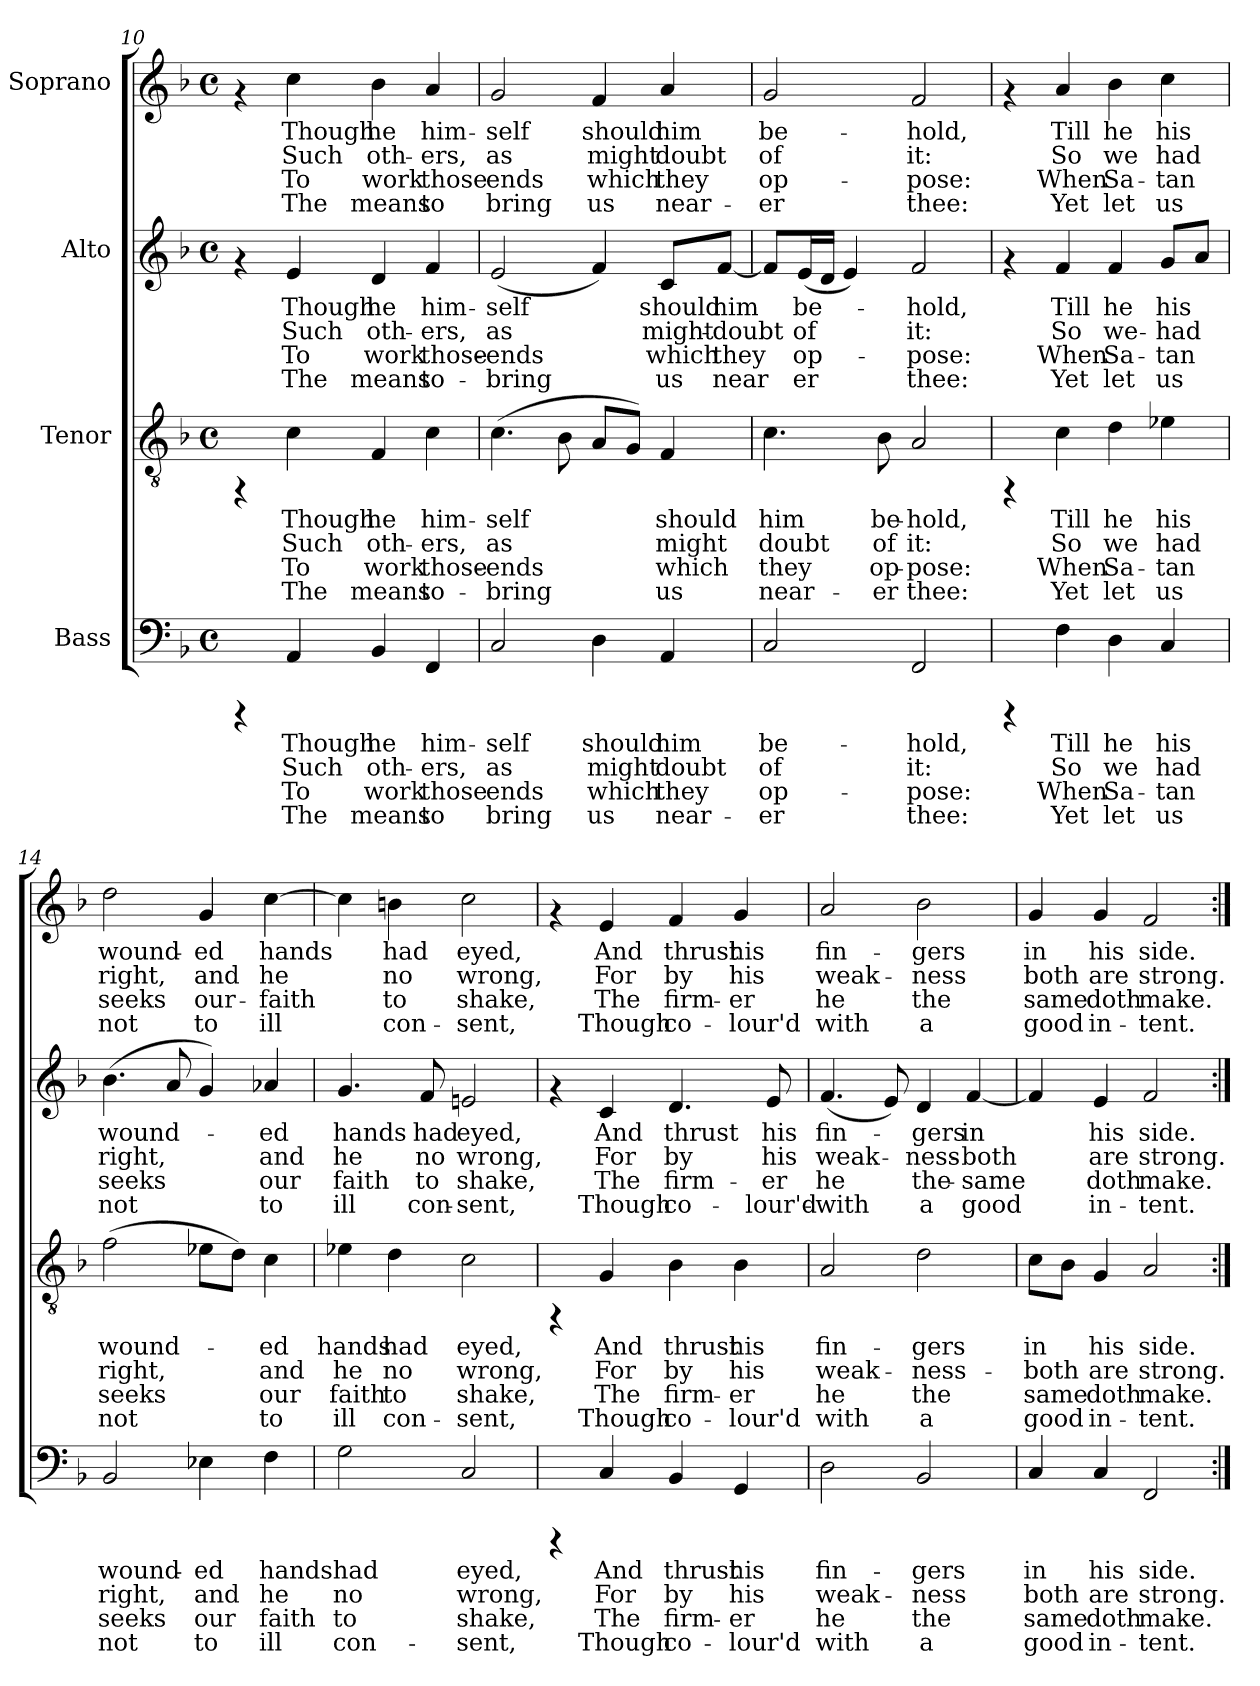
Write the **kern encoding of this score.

**kern	**text	**text	**text	**text	**kern	**text	**text	**text	**text	**kern	**text	**text	**text	**text	**kern	**text	**text	**text	**text
*part4	*part4	*part4	*part4	*part4	*part3	*part3	*part3	*part3	*part3	*part2	*part2	*part2	*part2	*part2	*part1	*part1	*part1	*part1	*part1
*staff4	*staff4	*staff4	*staff4	*staff4	*staff3	*staff3	*staff3	*staff3	*staff3	*staff2	*staff2	*staff2	*staff2	*staff2	*staff1	*staff1	*staff1	*staff1	*staff1
*I"Bass	*	*	*	*	*I"Tenor	*	*	*	*	*I"Alto	*	*	*	*	*I"Soprano	*	*	*	*
!!LO:PB:g=z
*clefF4	*	*	*	*	*clefGv2	*	*	*	*	*clefG2	*	*	*	*	*clefG2	*	*	*	*
*k[b-]	*	*	*	*	*k[b-]	*	*	*	*	*k[b-]	*	*	*	*	*k[b-]	*	*	*	*
*F:	*	*	*	*	*F:	*	*	*	*	*F:	*	*	*	*	*F:	*	*	*	*
*M4/4	*	*	*	*	*M4/4	*	*	*	*	*M4/4	*	*	*	*	*M4/4	*	*	*	*
*met(c)	*	*	*	*	*met(c)	*	*	*	*	*met(c)	*	*	*	*	*met(c)	*	*	*	*
=10	=10	=10	=10	=10	=10	=10	=10	=10	=10	=10	=10	=10	=10	=10	=10	=10	=10	=10	=10
4rCCC	.	.	.	.	4rFF	.	.	.	.	4rf	.	.	.	.	4rf	.	.	.	.
!	!LO:LY:b:rj	!LO:LY:b:rj	!LO:LY:b:rj	!LO:LY:b:rj	!	!LO:LY:b:rj	!LO:LY:b:rj	!LO:LY:b:rj	!LO:LY:b:rj	!	!LO:LY:b:rj	!LO:LY:b:rj	!LO:LY:b:rj	!LO:LY:b:rj	!	!LO:LY:b:rj	!LO:LY:b:rj	!LO:LY:b:rj	!LO:LY:b:rj
4AA/	Though	Such	To	The	4c\	Though	Such	To	The	4e/	Though	Such	To	The	4cc\	Though	Such	To	The
!	!LO:LY:b:rj	!LO:LY:b:rj	!LO:LY:b:rj	!LO:LY:b:rj	!	!LO:LY:b:rj	!LO:LY:b:rj	!LO:LY:b:rj	!LO:LY:b:rj	!	!LO:LY:b:rj	!LO:LY:b:rj	!LO:LY:b:rj	!LO:LY:b:rj	!	!LO:LY:b:rj	!LO:LY:b:rj	!LO:LY:b:rj	!LO:LY:b:rj
4BB-/	he	oth-	-work	means	4F/	he	oth-	-work	means	4d/	he	oth-	-work	means	4b-\	he	oth-	-work	means
!	!LO:LY:b:rj	!LO:LY:b:rj	!LO:LY:b:rj	!LO:LY:b:rj	!	!LO:LY:b:rj	!LO:LY:b:rj	!LO:LY:b:rj	!LO:LY:b:rj	!	!LO:LY:b:rj	!LO:LY:b:rj	!LO:LY:b:rj	!LO:LY:b:rj	!	!LO:LY:b:rj	!LO:LY:b:rj	!LO:LY:b:rj	!LO:LY:b:rj
4FF/	him-	-ers,	those	to	4c\	him-	-ers,	those-	-to-	4f/	him-	-ers,	those-	-to-	4a/	him-	-ers,	those	to
=11	=11	=11	=11	=11	=11	=11	=11	=11	=11	=11	=11	=11	=11	=11	=11	=11	=11	=11	=11
!	!LO:LY:b:rj	!LO:LY:b:rj	!LO:LY:b:rj	!LO:LY:b:rj	!	!LO:LY:b:rj	!LO:LY:b:rj	!LO:LY:b:rj	!LO:LY:b:rj	!	!LO:LY:b:rj	!LO:LY:b:rj	!LO:LY:b:rj	!LO:LY:b:rj	!	!LO:LY:b:rj	!LO:LY:b:rj	!LO:LY:b:rj	!LO:LY:b:rj
2C/	self	as	ends	bring	(>4.c\	-self	as	ends	bring	(<2e/	-self	as	ends	bring	2g/	self	as	ends	bring
!	!	!	!	!	!	!LO:LY:b:rj	!LO:LY:b:rj	!LO:LY:b:rj	!LO:LY:b:rj	!	!	!	!	!	!	!	!	!	!
.	.	.	.	.	8B-\	.	.	.	.	.	.	.	.	.	.	.	.	.	.
!	!LO:LY:b:rj	!LO:LY:b:rj	!LO:LY:b:rj	!LO:LY:b:rj	!	!LO:LY:b:rj	!LO:LY:b:rj	!LO:LY:b:rj	!LO:LY:b:rj	!	!LO:LY:b:rj	!LO:LY:b:rj	!LO:LY:b:rj	!LO:LY:b:rj	!	!LO:LY:b:rj	!LO:LY:b:rj	!LO:LY:b:rj	!LO:LY:b:rj
4D\	should	might	which	us	8A/L	.	.	.	.	4f/)	.	.	-	-	4f/	should	might	which	us
!	!	!	!	!	!	!LO:LY:b:rj	!LO:LY:b:rj	!LO:LY:b:rj	!LO:LY:b:rj	!	!	!	!	!	!	!	!	!	!
.	.	.	.	.	8G/J)	.	.	.	.	.	.	.	.	.	.	.	.	.	.
!	!LO:LY:b:rj	!LO:LY:b:rj	!LO:LY:b:rj	!LO:LY:b:rj	!	!LO:LY:b:rj	!LO:LY:b:rj	!LO:LY:b:rj	!LO:LY:b:rj	!	!LO:LY:b:rj	!LO:LY:b:rj	!LO:LY:b:rj	!LO:LY:b:rj	!	!LO:LY:b:rj	!LO:LY:b:rj	!LO:LY:b:rj	!LO:LY:b:rj
4AA/	him	doubt	they	near-	4F/	should	might	which	us	8c/L	should	might-	-which	us	4a/	him	doubt	they	near-
!	!	!	!	!	!	!	!	!	!	!	!LO:LY:b:rj	!LO:LY:b:rj	!LO:LY:b:rj	!LO:LY:b:rj	!	!	!	!	!
.	.	.	.	.	.	.	.	.	.	[<8f/J	him	doubt	they	near-	.	.	.	.	.
=12	=12	=12	=12	=12	=12	=12	=12	=12	=12	=12	=12	=12	=12	=12	=12	=12	=12	=12	=12
!	!LO:LY:b:rj	!LO:LY:b:rj	!LO:LY:b:rj	!LO:LY:b:rj	!	!LO:LY:b:rj	!LO:LY:b:rj	!LO:LY:b:rj	!LO:LY:b:rj	!	!LO:LY:b:rj	!LO:LY:b:rj	!LO:LY:b:rj	!LO:LY:b:rj	!	!LO:LY:b:rj	!LO:LY:b:rj	!LO:LY:b:rj	!LO:LY:b:rj
2C/	-be-	-of	op-	-er	4.c\	him	doubt	they	near-	8f/L]	--	--	-	-	2g/	-be-	-of	op-	-er
!	!	!	!	!	!	!	!	!	!	!	!LO:LY:b:rj	!LO:LY:b:rj	!LO:LY:b:rj	!LO:LY:b:rj	!	!	!	!	!
.	.	.	.	.	.	.	.	.	.	(<16e/	-be-	-of	op-	-er	.	.	.	.	.
!	!	!	!	!	!	!	!	!	!	!	!LO:LY:b:rj	!LO:LY:b:rj	!LO:LY:b:rj	!LO:LY:b:rj	!	!	!	!	!
.	.	.	.	.	.	.	.	.	.	16d/J	.	.	.	.	.	.	.	.	.
!	!	!	!	!	!	!	!	!	!	!	!LO:LY:b:rj	!LO:LY:b:rj	!LO:LY:b:rj	!LO:LY:b:rj	!	!	!	!	!
.	.	.	.	.	.	.	.	.	.	4e/)	.	.	.	.	.	.	.	.	.
!	!	!	!	!	!	!LO:LY:b:rj	!LO:LY:b:rj	!LO:LY:b:rj	!LO:LY:b:rj	!	!	!	!	!	!	!	!	!	!
.	.	.	.	.	8B-\	-be-	-of	op-	-er	.	.	.	.	.	.	.	.	.	.
!	!LO:LY:b:rj	!LO:LY:b:rj	!LO:LY:b:rj	!LO:LY:b:rj	!	!LO:LY:b:rj	!LO:LY:b:rj	!LO:LY:b:rj	!LO:LY:b:rj	!	!LO:LY:b:rj	!LO:LY:b:rj	!LO:LY:b:rj	!LO:LY:b:rj	!	!LO:LY:b:rj	!LO:LY:b:rj	!LO:LY:b:rj	!LO:LY:b:rj
2FF/	hold,	it:	pose:	thee:	2A/	hold,	it:	pose:	thee:	2f/	hold,	it:	pose:	thee:	2f/	hold,	it:	pose:	thee:
=13	=13	=13	=13	=13	=13	=13	=13	=13	=13	=13	=13	=13	=13	=13	=13	=13	=13	=13	=13
4rCCC	.	.	.	.	4rFF	.	.	.	.	4rf	.	.	.	.	4rf	.	.	.	.
!	!LO:LY:b:rj	!LO:LY:b:rj	!LO:LY:b:rj	!LO:LY:b:rj	!	!LO:LY:b:rj	!LO:LY:b:rj	!LO:LY:b:rj	!LO:LY:b:rj	!	!LO:LY:b:rj	!LO:LY:b:rj	!LO:LY:b:rj	!LO:LY:b:rj	!	!LO:LY:b:rj	!LO:LY:b:rj	!LO:LY:b:rj	!LO:LY:b:rj
4F\	Till	So	When	Yet	4c\	Till	So	When	Yet	4f/	Till	So	When	Yet	4a/	Till	So	When	Yet
!	!LO:LY:b:rj	!LO:LY:b:rj	!LO:LY:b:rj	!LO:LY:b:rj	!	!LO:LY:b:rj	!LO:LY:b:rj	!LO:LY:b:rj	!LO:LY:b:rj	!	!LO:LY:b:rj	!LO:LY:b:rj	!LO:LY:b:rj	!LO:LY:b:rj	!	!LO:LY:b:rj	!LO:LY:b:rj	!LO:LY:b:rj	!LO:LY:b:rj
4D\	he	we	Sa-	-let	4d\	he	we	Sa-	-let	4f/	he	we-	-Sa-	-let	4b-\	he	we	Sa-	-let
!	!LO:LY:b:rj	!LO:LY:b:rj	!LO:LY:b:rj	!LO:LY:b:rj	!	!LO:LY:b:rj	!LO:LY:b:rj	!LO:LY:b:rj	!LO:LY:b:rj	!	!LO:LY:b:rj	!LO:LY:b:rj	!LO:LY:b:rj	!LO:LY:b:rj	!	!LO:LY:b:rj	!LO:LY:b:rj	!LO:LY:b:rj	!LO:LY:b:rj
4C/	his	had	tan	us	4e-X\	his	had	tan	us	8g/L	his	had	tan	us	4cc\	his	had	tan	us
!	!	!	!	!	!	!	!	!	!	!	!LO:LY:b:rj	!LO:LY:b:rj	!LO:LY:b:rj	!LO:LY:b:rj	!	!	!	!	!
.	.	.	.	.	.	.	.	.	.	8a/J	.	.	.	.	.	.	.	.	.
!!LO:LB:g=z
=14	=14	=14	=14	=14	=14	=14	=14	=14	=14	=14	=14	=14	=14	=14	=14	=14	=14	=14	=14
!	!LO:LY:b:rj	!LO:LY:b:rj	!LO:LY:b:rj	!LO:LY:b:rj	!	!LO:LY:b:rj	!LO:LY:b:rj	!LO:LY:b:rj	!LO:LY:b:rj	!	!LO:LY:b:rj	!LO:LY:b:rj	!LO:LY:b:rj	!LO:LY:b:rj	!	!LO:LY:b:rj	!LO:LY:b:rj	!LO:LY:b:rj	!LO:LY:b:rj
2BB-/	wound-	-right,	seeks	not	(>2f\	wound-	-right,	seeks	not	(>4.b-\	wound-	-right,	seeks	not	2dd\	wound-	-right,	seeks	not
!	!	!	!	!	!	!	!	!	!	!	!LO:LY:b:rj	!LO:LY:b:rj	!LO:LY:b:rj	!LO:LY:b:rj	!	!	!	!	!
.	.	.	.	.	.	.	.	.	.	8a/	.	.	.	.	.	.	.	.	.
!	!LO:LY:b:rj	!LO:LY:b:rj	!LO:LY:b:rj	!LO:LY:b:rj	!	!LO:LY:b:rj	!LO:LY:b:rj	!LO:LY:b:rj	!LO:LY:b:rj	!	!LO:LY:b:rj	!LO:LY:b:rj	!LO:LY:b:rj	!LO:LY:b:rj	!	!LO:LY:b:rj	!LO:LY:b:rj	!LO:LY:b:rj	!LO:LY:b:rj
4E-X\	ed	and	our	to	8e-X\L	.	.	.	.	4g/)	.	.	.	.	4g/	ed	and	our-	-to
!	!	!	!	!	!	!LO:LY:b:rj	!LO:LY:b:rj	!LO:LY:b:rj	!LO:LY:b:rj	!	!	!	!	!	!	!	!	!	!
.	.	.	.	.	8d\J)	.	.	.	.	.	.	.	.	.	.	.	.	.	.
!	!LO:LY:b:rj	!LO:LY:b:rj	!LO:LY:b:rj	!LO:LY:b:rj	!	!LO:LY:b:rj	!LO:LY:b:rj	!LO:LY:b:rj	!LO:LY:b:rj	!	!LO:LY:b:rj	!LO:LY:b:rj	!LO:LY:b:rj	!LO:LY:b:rj	!	!LO:LY:b:rj	!LO:LY:b:rj	!LO:LY:b:rj	!LO:LY:b:rj
4F\	hands	he	faith	ill	4c\	ed	and	our	to	4a-X/	ed	and	our	to	[>4cc\	hands	he	faith	ill
=15	=15	=15	=15	=15	=15	=15	=15	=15	=15	=15	=15	=15	=15	=15	=15	=15	=15	=15	=15
!	!LO:LY:b:rj	!LO:LY:b:rj	!LO:LY:b:rj	!LO:LY:b:rj	!	!LO:LY:b:rj	!LO:LY:b:rj	!LO:LY:b:rj	!LO:LY:b:rj	!	!LO:LY:b:rj	!LO:LY:b:rj	!LO:LY:b:rj	!LO:LY:b:rj	!	!LO:LY:b:rj	!LO:LY:b:rj	!LO:LY:b:rj	!LO:LY:b:rj
2G\	had	no	to	con-	4e-X\	hands	he	faith	ill	4.g/	hands	he	faith	ill	4cc\]	.	.	.	.
!	!	!	!	!	!	!LO:LY:b:rj	!LO:LY:b:rj	!LO:LY:b:rj	!LO:LY:b:rj	!	!	!	!	!	!	!LO:LY:b:rj	!LO:LY:b:rj	!LO:LY:b:rj	!LO:LY:b:rj
.	.	.	.	.	4d\	had	no	to	con-	.	.	.	.	.	4bn\	had	no	to	con-
!	!	!	!	!	!	!	!	!	!	!	!LO:LY:b:rj	!LO:LY:b:rj	!LO:LY:b:rj	!LO:LY:b:rj	!	!	!	!	!
.	.	.	.	.	.	.	.	.	.	8f/	had	no	to	con-	.	.	.	.	.
!	!LO:LY:b:rj	!LO:LY:b:rj	!LO:LY:b:rj	!LO:LY:b:rj	!	!LO:LY:b:rj	!LO:LY:b:rj	!LO:LY:b:rj	!LO:LY:b:rj	!	!LO:LY:b:rj	!LO:LY:b:rj	!LO:LY:b:rj	!LO:LY:b:rj	!	!LO:LY:b:rj	!LO:LY:b:rj	!LO:LY:b:rj	!LO:LY:b:rj
2C/	-eyed,	wrong,	shake,	sent,	2c\	-eyed,	wrong,	shake,	sent,	2en/	-eyed,	wrong,	shake,	sent,	2cc\	-eyed,	wrong,	shake,	sent,
=16	=16	=16	=16	=16	=16	=16	=16	=16	=16	=16	=16	=16	=16	=16	=16	=16	=16	=16	=16
4rCCC	.	.	.	.	4rFF	.	.	.	.	4rf	.	.	.	.	4rf	.	.	.	.
!	!LO:LY:b:rj	!LO:LY:b:rj	!LO:LY:b:rj	!LO:LY:b:rj	!	!LO:LY:b:rj	!LO:LY:b:rj	!LO:LY:b:rj	!LO:LY:b:rj	!	!LO:LY:b:rj	!LO:LY:b:rj	!LO:LY:b:rj	!LO:LY:b:rj	!	!LO:LY:b:rj	!LO:LY:b:rj	!LO:LY:b:rj	!LO:LY:b:rj
4C/	And	For	The	Though	4G/	And	For	The	Though	4c/	And	For	The	Though	4e/	And	For	The	Though
!	!LO:LY:b:rj	!LO:LY:b:rj	!LO:LY:b:rj	!LO:LY:b:rj	!	!LO:LY:b:rj	!LO:LY:b:rj	!LO:LY:b:rj	!LO:LY:b:rj	!	!LO:LY:b:rj	!LO:LY:b:rj	!LO:LY:b:rj	!LO:LY:b:rj	!	!LO:LY:b:rj	!LO:LY:b:rj	!LO:LY:b:rj	!LO:LY:b:rj
4BB-/	thrust	by	firm-	-co-	4B-\	thrust	by	firm-	-co-	4.d/	thrust	by	firm-	-co-	4f/	thrust	by	firm-	-co-
!	!LO:LY:b:rj	!LO:LY:b:rj	!LO:LY:b:rj	!LO:LY:b:rj	!	!LO:LY:b:rj	!LO:LY:b:rj	!LO:LY:b:rj	!LO:LY:b:rj	!	!	!	!	!	!	!LO:LY:b:rj	!LO:LY:b:rj	!LO:LY:b:rj	!LO:LY:b:rj
4GG/	-his	his	er	lour'd	4B-\	-his	his	er	lour'd	.	.	.	.	.	4g/	-his	his	er	lour'd
!	!	!	!	!	!	!	!	!	!	!	!LO:LY:b:rj	!LO:LY:b:rj	!LO:LY:b:rj	!LO:LY:b:rj	!	!	!	!	!
.	.	.	.	.	.	.	.	.	.	8e/	-his	his	er	lour'd-	.	.	.	.	.
=17	=17	=17	=17	=17	=17	=17	=17	=17	=17	=17	=17	=17	=17	=17	=17	=17	=17	=17	=17
!	!LO:LY:b:rj	!LO:LY:b:rj	!LO:LY:b:rj	!LO:LY:b:rj	!	!LO:LY:b:rj	!LO:LY:b:rj	!LO:LY:b:rj	!LO:LY:b:rj	!	!LO:LY:b:rj	!LO:LY:b:rj	!LO:LY:b:rj	!LO:LY:b:rj	!	!LO:LY:b:rj	!LO:LY:b:rj	!LO:LY:b:rj	!LO:LY:b:rj
2D\	fin-	-weak-	-he	with	2A/	fin-	-weak-	-he	with	(<4.f/	-fin-	-weak-	-he	with	2a/	fin-	-weak-	-he	with
!	!	!	!	!	!	!	!	!	!	!	!LO:LY:b:rj	!LO:LY:b:rj	!LO:LY:b:rj	!LO:LY:b:rj	!	!	!	!	!
.	.	.	.	.	.	.	.	.	.	8e/)	.	.	-	--	.	.	.	.	.
!	!LO:LY:b:rj	!LO:LY:b:rj	!LO:LY:b:rj	!LO:LY:b:rj	!	!LO:LY:b:rj	!LO:LY:b:rj	!LO:LY:b:rj	!LO:LY:b:rj	!	!LO:LY:b:rj	!LO:LY:b:rj	!LO:LY:b:rj	!LO:LY:b:rj	!	!LO:LY:b:rj	!LO:LY:b:rj	!LO:LY:b:rj	!LO:LY:b:rj
2BB-/	gers	ness	the	a	2d\	gers	ness-	-the	a	4d/	-gers	ness-	-the-	-a	2b-\	gers	ness	the	a
!	!	!	!	!	!	!	!	!	!	!	!LO:LY:b:rj	!LO:LY:b:rj	!LO:LY:b:rj	!LO:LY:b:rj	!	!	!	!	!
.	.	.	.	.	.	.	.	.	.	[<4f/	in	both	same	good	.	.	.	.	.
=18	=18	=18	=18	=18	=18	=18	=18	=18	=18	=18	=18	=18	=18	=18	=18	=18	=18	=18	=18
!	!LO:LY:b:rj	!LO:LY:b:rj	!LO:LY:b:rj	!LO:LY:b:rj	!	!LO:LY:b:rj	!LO:LY:b:rj	!LO:LY:b:rj	!LO:LY:b:rj	!	!LO:LY:b:rj	!LO:LY:b:rj	!LO:LY:b:rj	!LO:LY:b:rj	!	!LO:LY:b:rj	!LO:LY:b:rj	!LO:LY:b:rj	!LO:LY:b:rj
4C/	in	both	same	good	8c\L	in	both	same	good	4f/]	.	.	.	.	4g/	in	both	same	good
!	!	!	!	!	!	!LO:LY:b:rj	!LO:LY:b:rj	!LO:LY:b:rj	!LO:LY:b:rj	!	!	!	!	!	!	!	!	!	!
.	.	.	.	.	8B-\J	.	.	.	.	.	.	.	.	.	.	.	.	.	.
!	!LO:LY:b:rj	!LO:LY:b:rj	!LO:LY:b:rj	!LO:LY:b:rj	!	!LO:LY:b:rj	!LO:LY:b:rj	!LO:LY:b:rj	!LO:LY:b:rj	!	!LO:LY:b:rj	!LO:LY:b:rj	!LO:LY:b:rj	!LO:LY:b:rj	!	!LO:LY:b:rj	!LO:LY:b:rj	!LO:LY:b:rj	!LO:LY:b:rj
4C/	his	are	doth	in-	4G/	his	are	doth	in-	4e/	his	are	doth	in-	4g/	his	are	doth	in-
!	!LO:LY:b:rj	!LO:LY:b:rj	!LO:LY:b:rj	!LO:LY:b:rj	!	!LO:LY:b:rj	!LO:LY:b:rj	!LO:LY:b:rj	!LO:LY:b:rj	!	!LO:LY:b:rj	!LO:LY:b:rj	!LO:LY:b:rj	!LO:LY:b:rj	!	!LO:LY:b:rj	!LO:LY:b:rj	!LO:LY:b:rj	!LO:LY:b:rj
2FF/	-side.	strong.	make.	tent.	2A/	-side.	strong.	make.	tent.	2f/	-side.	strong.	make.	tent.	2f/	-side.	strong.	make.	tent.
=:|!	=:|!	=:|!	=:|!	=:|!	=:|!	=:|!	=:|!	=:|!	=:|!	=:|!	=:|!	=:|!	=:|!	=:|!	=:|!	=:|!	=:|!	=:|!	=:|!
*-	*-	*-	*-	*-	*-	*-	*-	*-	*-	*-	*-	*-	*-	*-	*-	*-	*-	*-	*-
